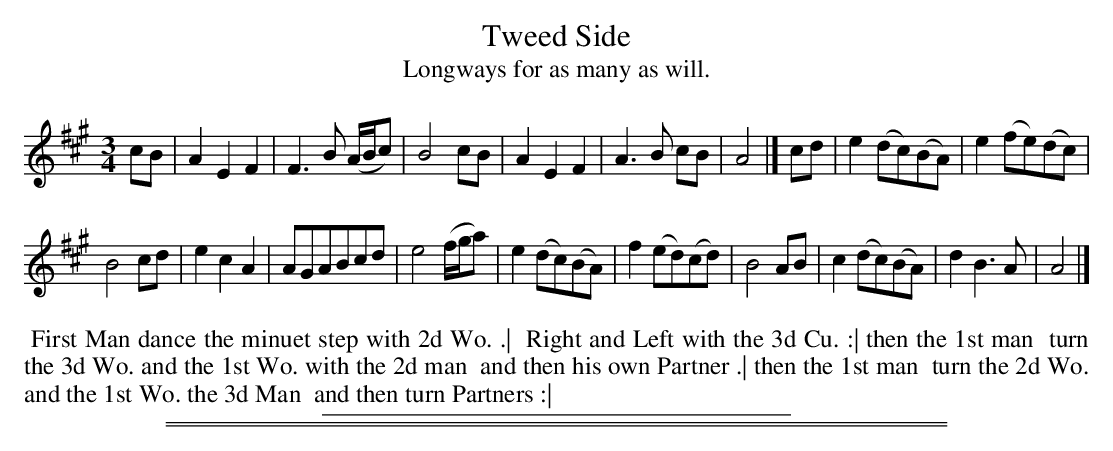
X:1
T: Tweed Side
T: Longways for as many as will.
M: 3/4
L: 1/8
K: A
cB |\
A2E2F2 | F3B (A/B/c) |\
B4cB | A2E2F2 |\
A3B cB | A4 |] cd |\
e2(dc)(BA) | e2(fe)(dc) |
B4cd | e2c2A2 |\
AGABcd | e4 (f/g/a)  |\
e2(dc)(BA) | f2(ed)(cd) |\
B4AB | c2(dc)(BA) | d2B3A | A4 |] % - - - - - - - - - - - - - - - - - - - - - - - - -
